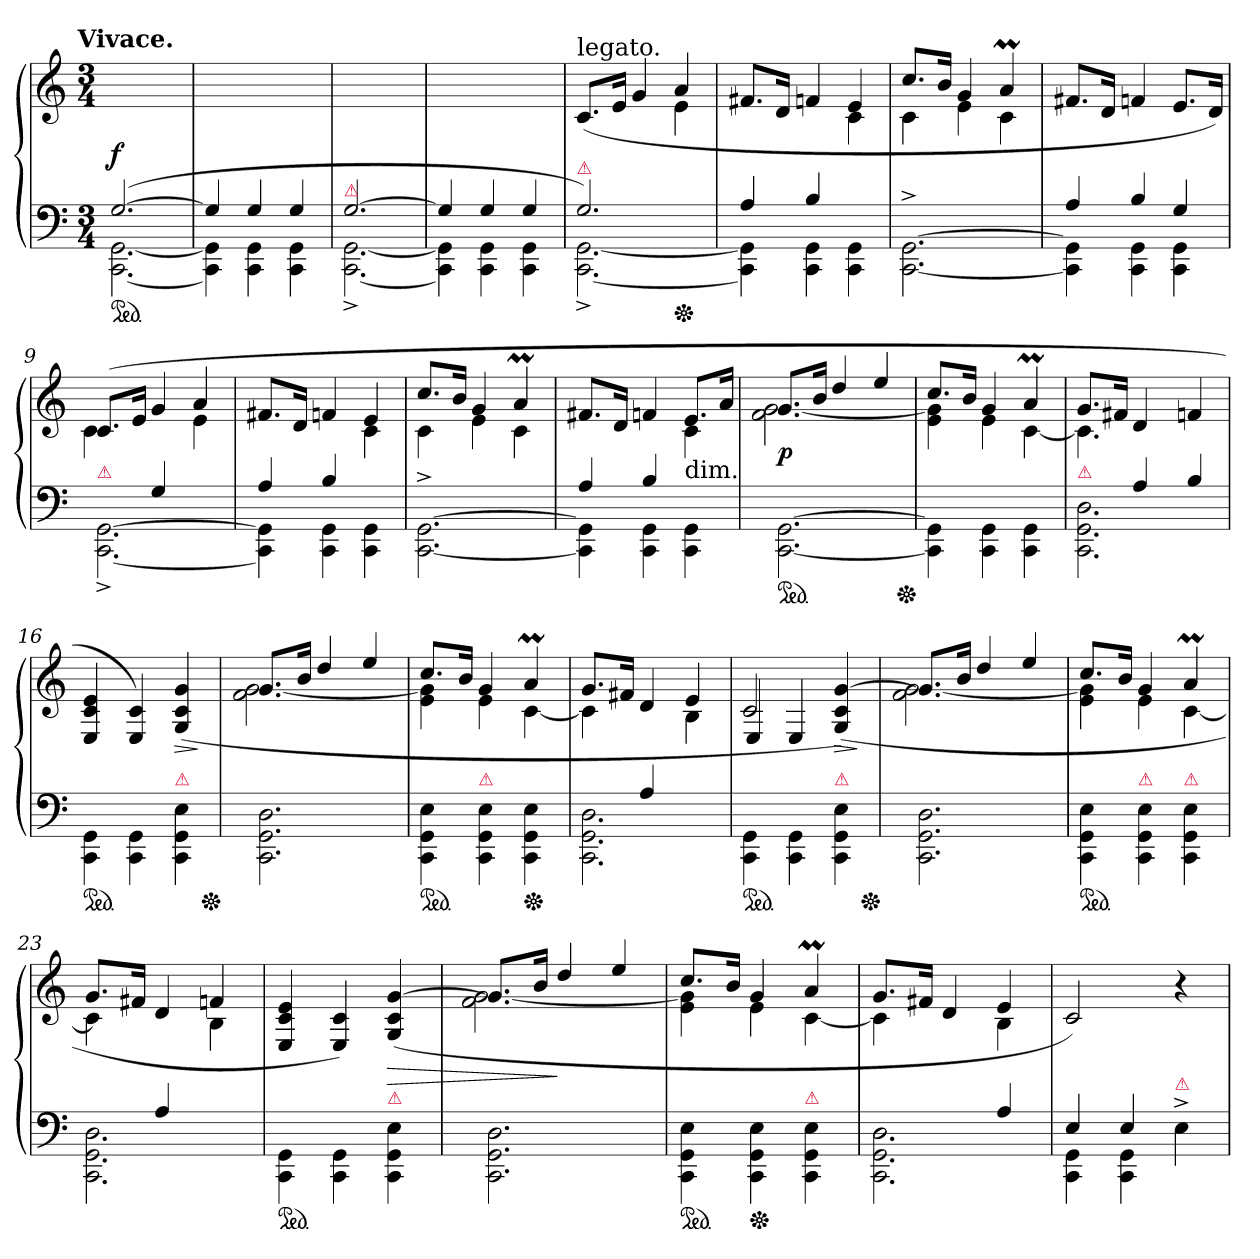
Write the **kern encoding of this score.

**kern	**kern	**dynam
*part1	*part1	*part1
*staff2	*staff1	*staff1/2
*clefF4	*clefG2	*
*k[]	*k[]	*
!!LO:TX:omd:t=Vivace.
*M3/4	*M3/4	*
=1	=1	=1
*^	*	*
*ped	*	*	*
([2.G	[2.CC [2.GG	2.ryy	f
=2	=2	=2	=2
4G]	4CC] 4GG]	2.ryy	.
4G	4CC 4GG	.	.
4G	4CC 4GG	.	.
=3	=3	=3	=3
!LO:TX:a:color=crimson:t=⚠	!	!	!
[2.G	[2.CC^ [2.GG^	2.ryy	.
=4	=4	=4	=4
4G]	4CC] 4GG]	2.ryy	.
4G	4CC 4GG	.	.
4G	4CC 4GG	.	.
=5	=5	=5	=5
*	*	*^	*
!	!	!LO:TX:a:t=legato.	!	!
!LO:TX:a:color=crimson:t=⚠	!	!	!	!
2.G)	[2.CC^ [2.GG^	(>8.cL	2ryy	.
.	.	16eJk	.	.
.	.	4g	.	.
*Xped	*	*	*	*
.	.	4a	4e	.
=6	=6	=6	=6	=6
4A	4CC] 4GG]	8.f#XL	2ryy	.
.	.	16dJk	.	.
4B	4CC 4GG	4fn	.	.
4ryy	4CC\ 4GG\	4e	4c	.
=7	=7	=7	=7	=7
!LO:TX:a:color=crimson:t=⚠	!	!	!	!
*v	*v	*	*	*
[2.CC^<\ [2.GG^<\	8.ccL	4c	.
.	16bJk	.	.
.	4g	4e	.
.	4aM	4c	.
*	*v	*v	*
=8	=8	=8
*^	*	*
4A	4CC] 4GG]	8.f#XL	.
.	.	16dJk	.
4B	4CC 4GG	4fn	.
4G	4CC 4GG	8.eL	.
.	.	16dJk)	.
=9	=9	=9	=9
*	*	*^	*
!LO:TX:a:color=crimson:t=⚠	!	!	!	!
4ryy	[2.CC^ [2.GG^	(8.cL	4c	.
.	.	16eJk	.	.
4G	.	4g	4ryy	.
4ryy	.	4a	4e	.
=10	=10	=10	=10	=10
4A	4CC] 4GG]	8.f#XL	2ryy	.
.	.	16dJk	.	.
4B	4CC 4GG	4fn	.	.
4ryy	4CC\ 4GG\	4e	4c	.
=11	=11	=11	=11	=11
!LO:TX:a:color=crimson:t=⚠	!	!	!	!
*v	*v	*	*	*
[2.CC^<\ [2.GG^<\	8.ccL	4c	.
.	16bJk	.	.
.	4g	4e	.
.	4aM	4c	.
=12	=12	=12	=12
*^	*	*	*
4A	4CC] 4GG]	8.f#XL	2ryy	.
.	.	16dJk	.	.
4B	4CC 4GG	4fn	.	.
!LO:TX:a:t=dim.	!	!	!	!
4ryy	4CC\ 4GG\	8.eL	4c	.
.	.	16aJk	.	.
*v	*v	*	*	*
=13	=13	=13	=13
*ped	*	*	*
[2.CC\ [2.GG\	8.gL	2.f [2.g	p
.	16bJk	.	.
.	4dd	.	.
.	4ee	.	.
*Xped	*	*	*
=14	=14	=14	=14
4CC]\ 4GG]\	8.ccL	4e 4g]	.
.	16bJk	.	.
4CC\ 4GG\	4g	4e	.
4CC\ 4GG\	4aM	[4c	.
=15	=15	=15	=15
*^	*	*	*
!LO:TX:a:color=crimson:t=⚠	!	!	!	!
4ryy	2.CC 2.GG 2.D	8.gL	4.c]	.
.	.	16f#XJk	.	.
4A	.	4d	.	.
.	.	.	8ryy	.
4B	.	4fn	4ryy	.
*v	*v	*	*	*
*	*v	*v	*
=16	=16	=16
*ped	*	*
4CC\ 4GG\	4E/ 4c/ 4e/	.
4CC\ 4GG\	4E/ 4c/)	.
!LO:TX:a:color=crimson:t=⚠	!	!
4CC\ 4GG\ 4E\	(>4G/ 4c/ 4g/	>
.	.	]
*Xped	*	*
=17	=17	=17
*	*^	*
2.CC\ 2.GG\ 2.D\	8.gL	2.f [2.g	.
.	16bJk	.	.
.	4dd	.	.
.	4ee	.	.
=18	=18	=18	=18
!LO:TX:a:color=crimson:t=⚠	!	!	!
*ped	*	*	*
4CC\ 4GG\ 4E\	8.ccL	4e 4g]	.
.	16bJk	.	.
!LO:TX:a:color=crimson:t=⚠	!	!	!
4CC\ 4GG\ 4E\	4g	4e	.
!LO:TX:a:color=crimson:t=⚠	!	!	!
*Xped	*	*	*
4CC\ 4GG\ 4E\	4aM	[4c	.
=19	=19	=19	=19
*^	*	*	*
4ryy	2.CC 2.GG 2.D	8.gL	4c]	.
.	.	16f#XJk	.	.
4A	.	4d	4ryy	.
4ryy	.	4e	4B	.
*v	*v	*	*	*
=20	=20	=20	=20
*ped	*	*	*
4CC\ 4GG\	2c	4E/	.
4CC\ 4GG\	.	4E/	.
!LO:TX:a:color=crimson:t=⚠	!	!	!
4CC\ 4GG\ 4E\	(>4G/ 4c/ [4g/)	4ryy	>
*	*v	*v	*
.	.	]
*Xped	*	*
=21	=21	=21
*	*^	*
2.CC\ 2.GG\ 2.D\	8.gL]	2.f [2.g	.
.	16bJk	.	.
.	4dd	.	.
.	4ee	.	.
=22	=22	=22	=22
!LO:TX:a:color=crimson:t=⚠	!	!	!
*ped	*	*	*
4CC\ 4GG\ 4E\	8.ccL	4e 4g]	.
.	16bJk	.	.
!LO:TX:a:color=crimson:t=⚠	!	!	!
4CC\ 4GG\ 4E\	4g	4e	.
!LO:TX:a:color=crimson:t=⚠	!	!	!
4CC\ 4GG\ 4E\	4aM	[4c	.
=23	=23	=23	=23
*^	*	*	*
4ryy	2.CC 2.GG 2.D	8.gL	4c]	.
.	.	16f#XJk	.	.
4A	.	4d	4ryy	.
4ryy	.	4fn	4B	.
*v	*v	*	*	*
*	*v	*v	*
=24	=24	=24
*ped	*	*
4CC\ 4GG\	4E 4c 4e	.
4CC\ 4GG\	4E 4c)	.
!LO:TX:a:color=crimson:t=⚠	!	!
4CC\ 4GG\ 4E\	(>4G 4c [4g	>
=25	=25	=25
*	*^	*
2.CC\ 2.GG\ 2.D\	8.gL]	2.f [2.g	.
.	16bJk	.	.
.	4dd	.	]
.	4ee	.	.
=26	=26	=26	=26
!LO:TX:a:color=crimson:t=⚠	!	!	!
*ped	*	*	*
4CC\ 4GG\ 4E\	8.ccL	4e 4g]	.
.	16bJk	.	.
!LO:TX:a:color=crimson:t=⚠	!	!	!
*Xped	*	*	*
4CC\ 4GG\ 4E\	4g	4e	.
!LO:TX:a:color=crimson:t=⚠	!	!	!
4CC\ 4GG\ 4E\	4aM	[4c	.
=27	=27	=27	=27
*^	*	*	*
2ryy	2.CC 2.GG 2.D	8.gL	4c]	.
.	.	16f#XJk	.	.
.	.	4d	4ryy	.
4A	.	4e	4B	.
*	*	*v	*v	*
=28	=28	=28	=28
4E	4CC 4GG	2c)	.
4E	4CC 4GG	.	.
!LO:TX:a:color=crimson:t=⚠	!	!	!
4ryy	4E^>	4r	.
*v	*v	*	*
=	=	=
*-	*-	*-
